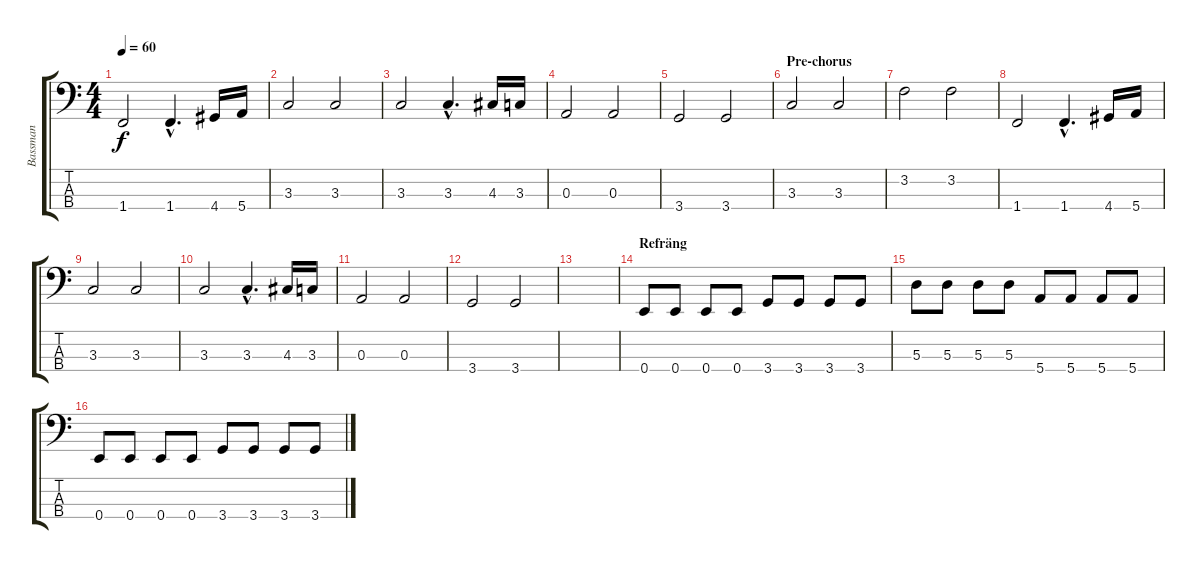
\track ("Bassman" "Bassman") {instrument fretlessbass}
\staff {score tabs}
\tuning (G2 D2 A1 E1) {hide}
\ts (4 4)
\tempo 60
\clef f4
\ks c
1.4.2{dy f} 1.4{hac}.4{d} 4.4.16 5.4.16 |
3.3.2 3.3.2 |
3.3.2 3.3{hac}.4{d} 4.3.16 3.3.16 |
0.3.2 0.3.2 |
3.4.2 3.4.2 |
\section ("" "Pre-chorus")
3.3.2 3.3.2 |
3.2.2 3.2.2 |
1.4.2 1.4{hac}.4{d} 4.4.16 5.4.16 |
3.3.2 3.3.2 |
3.3.2 3.3{hac}.4{d} 4.3.16 3.3.16 |
0.3.2 0.3.2 |
3.4.2 3.4.2 |
|
\section ("" "Refräng")
0.4.8 0.4.8 0.4.8 0.4.8 3.4.8 3.4.8 3.4.8 3.4.8 |
5.3.8 5.3.8 5.3.8 5.3.8 5.4.8 5.4.8 5.4.8 5.4.8 |
0.4.8 0.4.8 0.4.8 0.4.8 3.4.8 3.4.8 3.4.8 3.4.8
